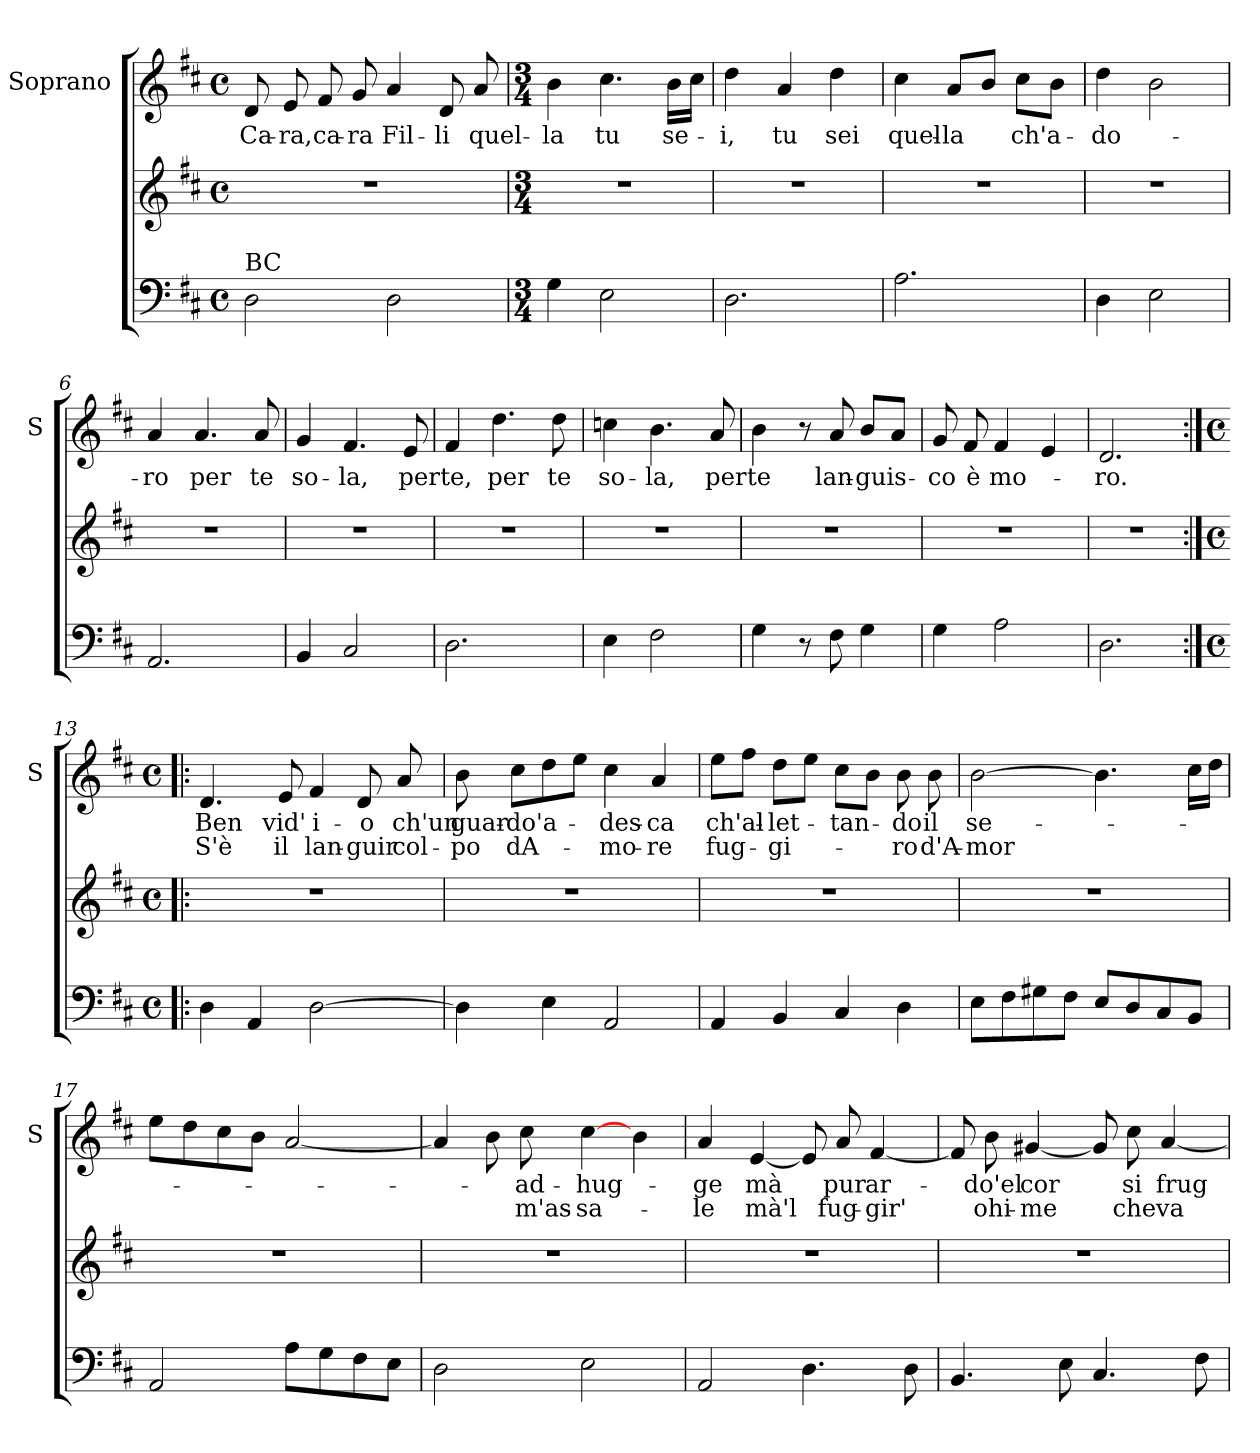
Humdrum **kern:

**kern	**kern	**kern	**text	**text
*part2	*part2	*part1	*part1	*part1
*staff3	*staff2	*staff1	*staff1	*staff1
*	*	*I"Soprano	*	*
*	*	*I'S	*	*
*clefF4	*clefG2	*clefG2	*	*
*k[f#c#]	*k[f#c#]	*k[f#c#]	*	*
*D:	*D:	*D:	*	*
*M4/4	*M4/4	*M4/4	*	*
*met(c)	*met(c)	*met(c)	*	*
=1	=1	=1	=1	=1
!LO:TX:a:t=BC	!	!	!	!
!	!	!	!LO:LY:b	!
2D\	1r	8d/	Ca-	.
!	!	!	!LO:LY:b	!
.	.	8e/	-ra,	.
!	!	!	!LO:LY:b	!
.	.	8f#/	ca-	.
!	!	!	!LO:LY:b	!
.	.	8g/	-ra	.
!	!	!	!LO:LY:b	!
2D\	.	4a/	Fil-	.
!	!	!	!LO:LY:b	!
.	.	8d/	-li	.
!	!	!	!LO:LY:b	!
.	.	8a/	quel-	.
=2	=2	=2	=2	=2
*M3/4	*M3/4	*M3/4	*	*
!	!	!	!LO:LY:b	!
4G\	2.r	4b\	-la	.
!	!	!	!LO:LY:b	!
2E\	.	4.cc#\	tu	.
!	!	!	!LO:LY:b	!
.	.	16b\LL	se-	.
.	.	16cc#\JJ	.	.
=3	=3	=3	=3	=3
!	!	!	!LO:LY:b	!
2.D\	2.r	4dd\	-i,	.
!	!	!	!LO:LY:b	!
.	.	4a/	tu	.
!	!	!	!LO:LY:b	!
.	.	4dd\	sei	.
=4	=4	=4	=4	=4
!	!	!	!LO:LY:b	!
2.A\	2.r	4cc#\	quel-	.
!	!	!	!LO:LY:b	!
.	.	8a/L	-la	.
.	.	8b/J	.	.
!	!	!	!LO:LY:b	!
.	.	8cc#\L	ch'a-	.
.	.	8b\J	.	.
!!LO:LB:g=z
=5	=5	=5	=5	=5
!	!	!	!LO:LY:b	!
4D\	2.r	4dd\	-do-	.
2E\	.	2b\	.	.
=6	=6	=6	=6	=6
!	!	!	!LO:LY:b	!
2.AA/	2.r	4a/	-ro	.
!	!	!	!LO:LY:b	!
.	.	4.a/	per	.
!	!	!	!LO:LY:b	!
.	.	8a/	te	.
=7	=7	=7	=7	=7
!	!	!	!LO:LY:b	!
4BB/	2.r	4g/	so-	.
!	!	!	!LO:LY:b	!
2C#/	.	4.f#/	-la,	.
!	!	!	!LO:LY:b	!
.	.	8e/	per	.
=8	=8	=8	=8	=8
!	!	!	!LO:LY:b	!
2.D\	2.r	4f#/	te,	.
!	!	!	!LO:LY:b	!
.	.	4.dd\	per	.
!	!	!	!LO:LY:b	!
.	.	8dd\	te	.
!!LO:LB:g=z
=9	=9	=9	=9	=9
!	!	!	!LO:LY:b	!
4E\	2.r	4ccn\	so-	.
!	!	!	!LO:LY:b	!
2F#\	.	4.b\	-la,	.
!	!	!	!LO:LY:b	!
.	.	8a/	per	.
=10	=10	=10	=10	=10
!	!	!	!LO:LY:b	!
4G\	2.r	4b\	te	.
8r	.	8r	.	.
!	!	!	!LO:LY:b	!
8F#\	.	8a/	lan-	.
!	!	!	!LO:LY:b	!
4G\	.	8b/L	-guis-	.
.	.	8a/J	.	.
=11	=11	=11	=11	=11
!	!	!	!LO:LY:b	!
4G\	2.r	8g/	-co	.
!	!	!	!LO:LY:b	!
.	.	8f#/	è	.
!	!	!	!LO:LY:b	!
2A\	.	4f#/	mo-	.
.	.	4e/	.	.
=12	=12	=12	=12	=12
!	!	!	!LO:LY:b	!
2.D\	2.r	2.d/	-ro.	.
!!LO:PB:g=z
=13:|!|:	=13:|!|:	=13:|!|:	=13:|!|:	=13:|!|:
*M4/4	*M4/4	*M4/4	*	*
*met(c)	*met(c)	*met(c)	*	*
!	!	!	!LO:LY:b	!LO:LY:b
4D\	1r	4.d/	Ben	S'è
4AA/	.	.	.	.
!	!	!	!LO:LY:b	!LO:LY:b
.	.	8e/	vid'	il
!	!	!	!LO:LY:b	!LO:LY:b
[2D\	.	4f#/	i-	lan-
!	!	!	!LO:LY:b	!LO:LY:b
.	.	8d/	-o	-guir
!	!	!	!LO:LY:b	!LO:LY:b
.	.	8a/	ch'un	col-
=14	=14	=14	=14	=14
!	!	!	!LO:LY:b	!LO:LY:b
4D\]	1r	8b\	guar-	-po
!	!	!	!LO:LY:b	!LO:LY:b
.	.	8cc#\L	-do'a-	dA-
4E\	.	8dd\	.	.
.	.	8ee\J	.	.
!	!	!	!LO:LY:b	!LO:LY:b
2AA/	.	4cc#\	-des-	-mo-
!	!	!	!LO:LY:b	!LO:LY:b
.	.	4a/	-ca	-re
=15	=15	=15	=15	=15
!	!	!	!LO:LY:b	!LO:LY:b
4AA/	1r	8ee\L	ch'al-	fug-
.	.	8ff#\J	.	.
!	!	!	!LO:LY:b	!LO:LY:b
4BB/	.	8dd\L	-let-	-gi-
.	.	8ee\J	.	.
!	!	!	!LO:LY:b	!
4C#/	.	8cc#\L	-tan-	.
.	.	8b\J	.	.
!	!	!	!LO:LY:b	!LO:LY:b
4D\	.	8b\	-do	-ro
!	!	!	!LO:LY:b	!LO:LY:b
.	.	8b\	il	d'A-
=16	=16	=16	=16	=16
!	!	!	!LO:LY:b	!LO:LY:b
8E\L	1r	[2b\	se-	-mor
8F#\	.	.	.	.
8G#X\	.	.	.	.
8F#\J	.	.	.	.
8E/L	.	4.b\]	.	.
8D/	.	.	.	.
8C#/	.	.	.	.
8BB/J	.	16cc#\LL	.	.
.	.	16dd\JJ	.	.
!!LO:LB:g=z
=17	=17	=17	=17	=17
2AA/	1r	8ee\L	.	.
.	.	8dd\	.	.
.	.	8cc#\	.	.
.	.	8b\J	.	.
8A\L	.	[2a/	.	.
8G\	.	.	.	.
8F#\	.	.	.	.
8E\J	.	.	.	.
=18	=18	=18	=18	=18
2D\	1r	4a/]	.	.
.	.	8b\	.	.
!	!	!	!LO:LY:b	!LO:LY:b
.	.	8cc#\	-ad-	m'as-
!	!	!	!LO:LY:b	!LO:LY:b
2E\	.	[4cc#\	-hug-	-sa-
.	.	4b\	.	.
=19	=19	=19	=19	=19
!	!	!	!LO:LY:b	!LO:LY:b
2AA/	1r	4a/	-ge	-le
!	!	!	!LO:LY:b	!LO:LY:b
.	.	[4e/	mà	mà'l
4.D\	.	8e/]	.	.
!	!	!	!LO:LY:b	!LO:LY:b
.	.	8a/	pur	fug-
!	!	!	!LO:LY:b	!LO:LY:b
.	.	[4f#/	ar-	-gir'
8D\	.	.	.	.
=20	=20	=20	=20	=20
4.BB/	1r	8f#/]	.	.
!	!	!	!LO:LY:b	!LO:LY:b
.	.	8b\	-do'el	ohi-
!	!	!	!LO:LY:b	!LO:LY:b
.	.	[4g#X/	cor	-me
8E\	.	.	.	.
4.C#/	.	8g#/]	.	.
!	!	!	!LO:LY:b	!LO:LY:b
.	.	8cc#\	si	che
!	!	!	!LO:LY:b	!LO:LY:b
.	.	[4a/	frug-	va-
8F#\	.	.	.	.
=	=	=	=	=
*-	*-	*-	*-	*-
